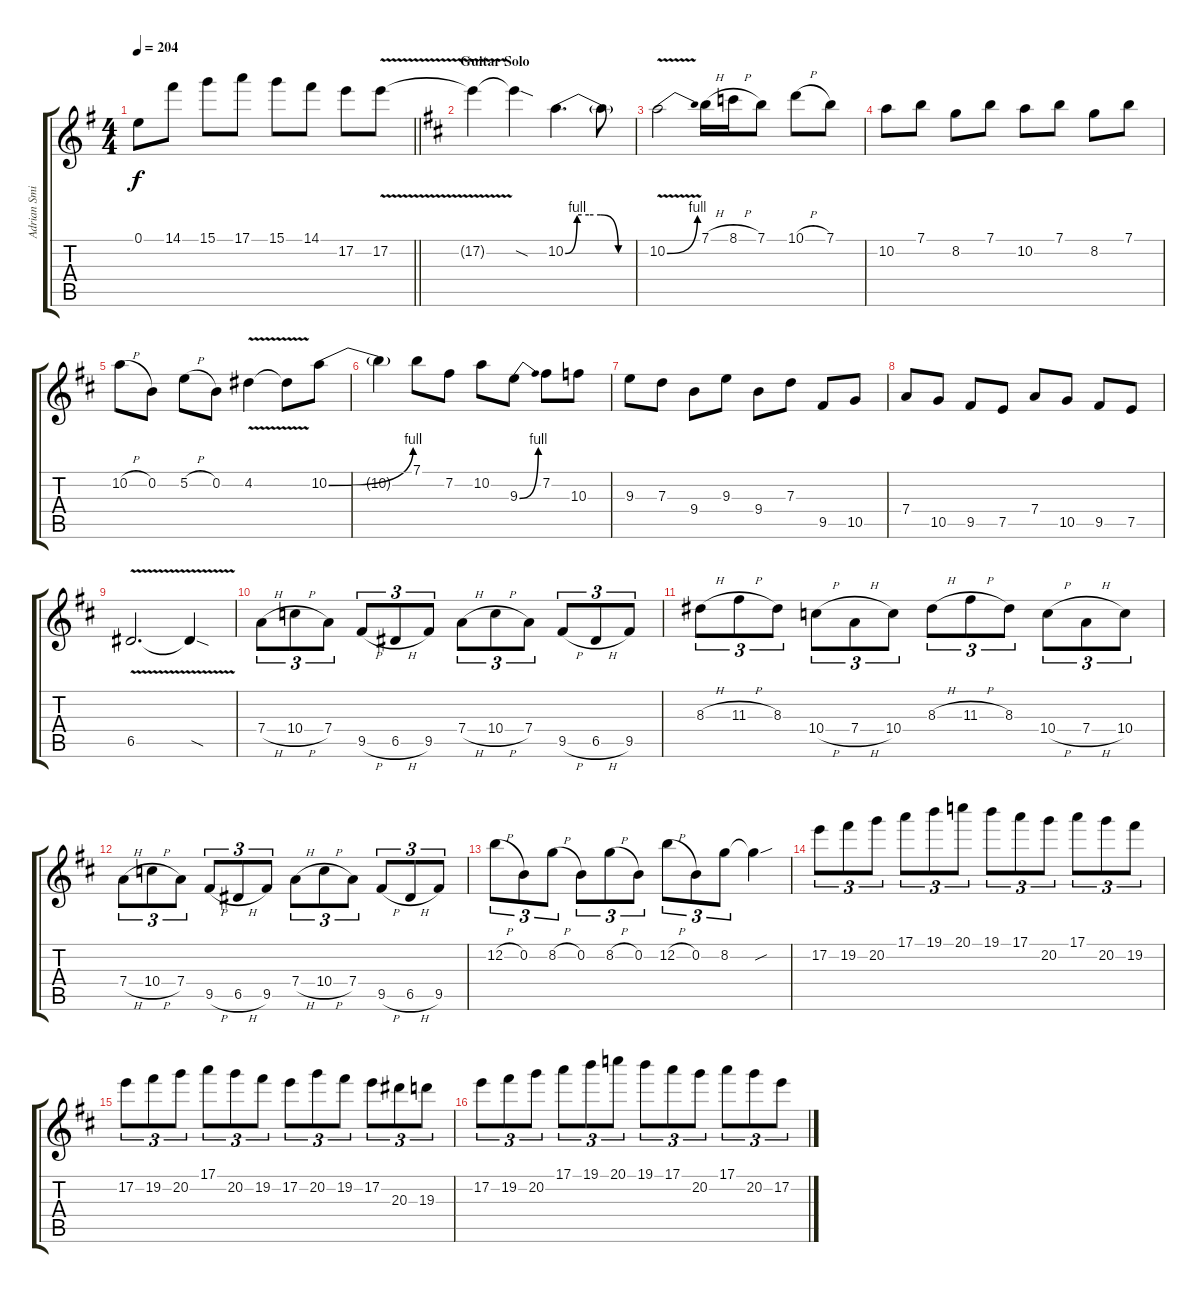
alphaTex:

\track ("Adrian Smith (Guitar)" "Adrian Smi") {instrument distortionguitar}
\staff {score tabs}
\tuning (E4 B3 G3 D3 A2 E2) {hide}
\ts (4 4)
\tempo 204
\clef g2
\barLineRight lightlight
\ks eminor
0.1.8{dy f} 14.1.8 15.1.8 17.1.8 15.1.8 14.1.8 17.2.8 17.2{v}.8 |
\section ("" "Guitar Solo")
\ks bminor
17.2{t}.4 17.2{sod t}.4 10.2{be (custom 0 0 10 4 20 4 30 4 45 0 60 0)}.4{d} 10.2{t}.8 |
10.2{be (bend 0 0 60 4) v}.2 7.1{h}.16 8.1{h}.16 7.1.8 10.1{h}.8 7.1.8 |
10.2.8 7.1.8 8.2.8 7.1.8 10.2.8 7.1.8 8.2.8 7.1.8 |
10.2{h}.8 0.2.8 5.2{h}.8 0.2.8 4.2{v}.4 4.2{t}.8 10.2{be (bend 0 0 60 4)}.8 |
10.2{t}.4 7.1.8 7.2.8 10.2.8 9.3{be (bend 0 0 60 4)}.8 7.2.8 10.3.8 |
9.3.8 7.3.8 9.4.8 9.3.8 9.4.8 7.3.8 9.5.8 10.5.8 |
7.4.8 10.5.8 9.5.8 7.5.8 7.4.8 10.5.8 9.5.8 7.5.8 |
6.5{v}.2{d} 6.5{sod t}.4 |
7.4{h}.8{tu (3 2)} 10.4{h}.8{tu (3 2)} 7.4.8{tu (3 2)} 9.5{h}.8{tu (3 2)} 6.5{h}.8{tu (3 2)} 9.5.8{tu (3 2)} 7.4{h}.8{tu (3 2)} 10.4{h}.8{tu (3 2)} 7.4.8{tu (3 2)} 9.5{h}.8{tu (3 2)} 6.5{h}.8{tu (3 2)} 9.5.8{tu (3 2)} |
8.3{h}.8{tu (3 2)} 11.3{h}.8{tu (3 2)} 8.3.8{tu (3 2)} 10.4{h}.8{tu (3 2)} 7.4{h}.8{tu (3 2)} 10.4.8{tu (3 2)} 8.3{h}.8{tu (3 2)} 11.3{h}.8{tu (3 2)} 8.3.8{tu (3 2)} 10.4{h}.8{tu (3 2)} 7.4{h}.8{tu (3 2)} 10.4.8{tu (3 2)} |
7.4{h}.8{tu (3 2)} 10.4{h}.8{tu (3 2)} 7.4.8{tu (3 2)} 9.5{h}.8{tu (3 2)} 6.5{h}.8{tu (3 2)} 9.5.8{tu (3 2)} 7.4{h}.8{tu (3 2)} 10.4{h}.8{tu (3 2)} 7.4.8{tu (3 2)} 9.5{h}.8{tu (3 2)} 6.5{h}.8{tu (3 2)} 9.5.8{tu (3 2)} |
12.2{h}.8{tu (3 2)} 0.2.8{tu (3 2)} 8.2{h}.8{tu (3 2)} 0.2.8{tu (3 2)} 8.2{h}.8{tu (3 2)} 0.2.8{tu (3 2)} 12.2{h}.8{tu (3 2)} 0.2.8{tu (3 2)} 8.2.8{tu (3 2)} 8.2{sou t}.4 |
17.2.8{tu (3 2)} 19.2.8{tu (3 2)} 20.2.8{tu (3 2)} 17.1.8{tu (3 2)} 19.1.8{tu (3 2)} 20.1.8{tu (3 2)} 19.1.8{tu (3 2)} 17.1.8{tu (3 2)} 20.2.8{tu (3 2)} 17.1.8{tu (3 2)} 20.2.8{tu (3 2)} 19.2.8{tu (3 2)} |
17.2.8{tu (3 2)} 19.2.8{tu (3 2)} 20.2.8{tu (3 2)} 17.1.8{tu (3 2)} 20.2.8{tu (3 2)} 19.2.8{tu (3 2)} 17.2.8{tu (3 2)} 20.2.8{tu (3 2)} 19.2.8{tu (3 2)} 17.2.8{tu (3 2)} 20.3.8{tu (3 2)} 19.3.8{tu (3 2)} |
17.2.8{tu (3 2)} 19.2.8{tu (3 2)} 20.2.8{tu (3 2)} 17.1.8{tu (3 2)} 19.1.8{tu (3 2)} 20.1.8{tu (3 2)} 19.1.8{tu (3 2)} 17.1.8{tu (3 2)} 20.2.8{tu (3 2)} 17.1.8{tu (3 2)} 20.2.8{tu (3 2)} 17.2.8{tu (3 2)}
